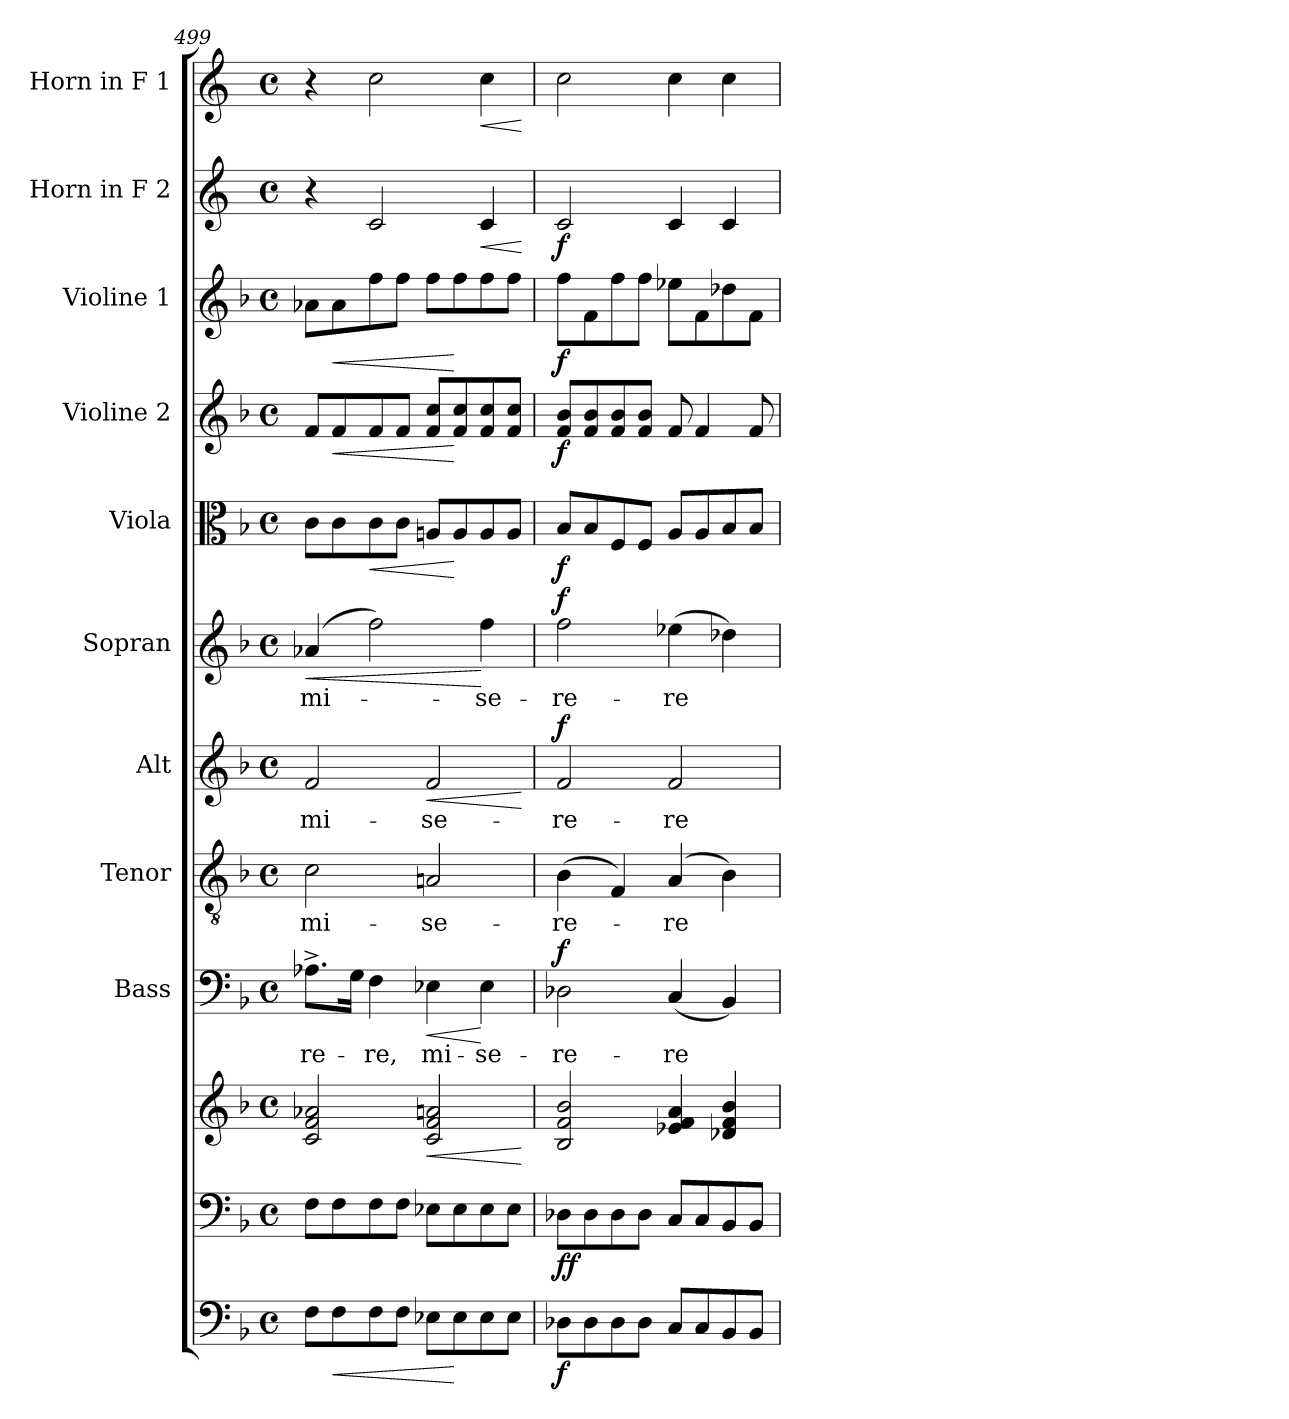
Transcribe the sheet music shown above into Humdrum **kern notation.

**kern	**dynam	**kern	**kern	**dynam	**kern	**text	**dynam	**kern	**text	**kern	**text	**dynam	**kern	**text	**dynam	**kern	**dynam	**kern	**dynam	**kern	**dynam	**kern	**dynam	**kern	**dynam
*part11	*part11	*part10	*part10	*part10	*part9	*part9	*part9	*part8	*part8	*part7	*part7	*part7	*part6	*part6	*part6	*part5	*part5	*part4	*part4	*part3	*part3	*part2	*part2	*part1	*part1
*staff12	*staff12	*staff11	*staff10	*staff10/11	*staff9	*staff9	*staff9	*staff8	*staff8	*staff7	*staff7	*staff7	*staff6	*staff6	*staff6	*staff5	*staff5	*staff4	*staff4	*staff3	*staff3	*staff2	*staff2	*staff1	*staff1
*	*	*	*	*	*I"Bass	*	*	*I"Tenor	*	*I"Alt	*	*	*I"Sopran	*	*	*I"Viola	*	*I"Violine 2	*	*I"Violine 1	*	*I"Horn in F 2	*	*I"Horn in F 1	*
*	*	*	*	*	*I'B.	*	*	*I'T.	*	*I'A.	*	*	*I'S.	*	*	*I'Vla.	*	*I'Vl. 2	*	*I'Vl. 1	*	*	*	*	*
!!LO:PB:g=z
*clefF4	*	*clefF4	*clefG2	*	*clefF4	*	*	*clefGv2	*	*clefG2	*	*	*clefG2	*	*	*clefC3	*	*clefG2	*	*clefG2	*	*clefG2	*	*clefG2	*
*ITrd7c12	*	*	*	*	*	*	*	*	*	*	*	*	*	*	*	*	*	*	*	*	*	*ITrd4c7	*	*ITrd4c7	*
*k[b-]	*	*k[b-]	*k[b-]	*	*k[b-]	*	*	*k[b-]	*	*k[b-]	*	*	*k[b-]	*	*	*k[b-]	*	*k[b-]	*	*k[b-]	*	*k[b-]	*	*k[b-]	*
*F:	*	*F:	*F:	*	*F:	*	*	*F:	*	*F:	*	*	*F:	*	*	*F:	*	*F:	*	*F:	*	*F:	*	*F:	*
*M4/4	*	*M4/4	*M4/4	*	*M4/4	*	*	*M4/4	*	*M4/4	*	*	*M4/4	*	*	*M4/4	*	*M4/4	*	*M4/4	*	*M4/4	*	*M4/4	*
*met(c)	*	*met(c)	*met(c)	*	*met(c)	*	*	*met(c)	*	*met(c)	*	*	*met(c)	*	*	*met(c)	*	*met(c)	*	*met(c)	*	*met(c)	*	*met(c)	*
=499	=499	=499	=499	=499	=499	=499	=499	=499	=499	=499	=499	=499	=499	=499	=499	=499	=499	=499	=499	=499	=499	=499	=499	=499	=499
!	!	!	!	!	!	!LO:LY:b	!	!	!LO:LY:b	!	!LO:LY:b	!	!	!LO:LY:b	!LO:HP:b	!	!	!	!	!	!	!	!	!	!
8FF\L	.	8F\L	2c/ 2f/ 2a-X/	.	8.A-X^>\L	-re-	.	2c\	mi-	2f/	mi-	.	(4a-X/	mi-	<	8c\L	.	8f/L	.	8a-X\L	.	4r	.	4r	.
!	!LO:HP:b	!	!	!	!	!	!	!	!	!	!	!	!	!	!	!	!	!	!LO:HP:b	!	!LO:HP:b	!	!	!	!
8FF\	<	8F\	.	.	.	.	.	.	.	.	.	.	.	.	.	8c\	.	8f/	<	8a-\	<	.	.	.	.
.	.	.	.	.	16G\Jk	.	.	.	.	.	.	.	.	.	.	.	.	.	.	.	.	.	.	.	.
!	!	!	!	!	!	!LO:LY:b	!	!	!	!	!	!	!	!	!	!	!LO:HP:b	!	!	!	!	!	!	!	!
8FF\	.	8F\	.	.	4F\	-re,	.	.	.	.	.	.	2ff\)	.	.	8c\	<	8f/	.	8ff\	.	2F/	.	2f\	.
8FF\J	.	8F\J	.	.	.	.	.	.	.	.	.	.	.	.	.	8c\J	.	8f/J	.	8ff\J	.	.	.	.	.
!	!	!	!	!LO:HP:b	!	!LO:LY:b	!LO:HP:b	!	!LO:LY:b	!	!LO:LY:b	!LO:HP:b	!	!	!	!	!	!	!	!	!	!	!	!	!
8EE-X\L	.	8E-X\L	2c/ 2f/ 2an/	<	4E-X\	mi-	<	2An/	-se-	2f/	-se-	<	.	.	.	8An/L	.	8f/ 8cc/L	.	8ff\L	.	.	.	.	.
8EE-\	[	8E-\	.	.	.	.	.	.	.	.	.	.	.	.	.	8A/	[	8f/ 8cc/	[	8ff\	[	.	.	.	.
!	!	!	!	!	!	!LO:LY:b	!	!	!	!	!	!	!	!LO:LY:b	!	!	!	!	!	!	!	!	!LO:HP:b	!	!LO:HP:b
8EE-\	.	8E-\	.	.	4E-\	-se-	[	.	.	.	.	.	4ff\	-se-	[	8A/	.	8f/ 8cc/	.	8ff\	.	4F/	<	4f\	<
8EE-\J	.	8E-\J	.	.	.	.	.	.	.	.	.	.	.	.	.	8A/J	.	8f/ 8cc/J	.	8ff\J	.	.	.	.	.
.	.	.	.	[	.	.	.	.	.	.	.	[	.	.	.	.	.	.	.	.	.	.	[	.	[
=500	=500	=500	=500	=500	=500	=500	=500	=500	=500	=500	=500	=500	=500	=500	=500	=500	=500	=500	=500	=500	=500	=500	=500	=500	=500
!	!LO:DY:b	!	!	!LO:DY:b=2	!	!LO:LY:b	!	!	!LO:LY:b	!	!LO:LY:b	!	!	!LO:LY:b	!	!	!	!	!	!	!	!	!	!	!
!	!	!	!	!LO:DY:n=1:b	!	!	!LO:DY:a	!	!	!	!	!LO:DY:a	!	!	!LO:DY:a	!	!LO:DY:b	!	!LO:DY:b	!	!LO:DY:b	!	!LO:DY:b	!	!
8DD-X\L	f	8D-X\L	2B-/ 2f/ 2b-/	f f	2D-X\	-re-	f	(>4B-\	-re-	2f/	-re-	f	2ff\	-re-	f	8B-/L	f	8f/ 8b-/L	f	8ff\L	f	2F/	f	2f\	.
8DD-\	.	8D-\	.	.	.	.	.	.	.	.	.	.	.	.	.	8B-/	.	8f/ 8b-/	.	8f\	.	.	.	.	.
8DD-\	.	8D-\	.	.	.	.	.	4F/)	.	.	.	.	.	.	.	8F/	.	8f/ 8b-/	.	8ff\	.	.	.	.	.
8DD-\J	.	8D-\J	.	.	.	.	.	.	.	.	.	.	.	.	.	8F/J	.	8f/ 8b-/J	.	8ff\J	.	.	.	.	.
!	!	!	!	!	!	!LO:LY:b	!	!	!LO:LY:b	!	!LO:LY:b	!	!	!LO:LY:b	!	!	!	!	!	!	!	!	!	!	!
8CC/L	.	8C/L	4e-X/ 4f/ 4a/	.	(<4C/	-re	.	(4A/	-re	2f/	-re	.	(>4ee-X\	-re	.	8A/L	.	8f/	.	8ee-X\L	.	4F/	.	4f\	.
8CC/	.	8C/	.	.	.	.	.	.	.	.	.	.	.	.	.	8A/	.	4f/	.	8f\	.	.	.	.	.
8BBB-/	.	8BB-/	4d-X/ 4f/ 4b-/	.	4BB-/)	.	.	4B-\)	.	.	.	.	4dd-X\)	.	.	8B-/	.	.	.	8dd-X\	.	4F/	.	4f\	.
8BBB-/J	.	8BB-/J	.	.	.	.	.	.	.	.	.	.	.	.	.	8B-/J	.	8f/	.	8f\J	.	.	.	.	.
=	=	=	=	=	=	=	=	=	=	=	=	=	=	=	=	=	=	=	=	=	=	=	=	=	=
*-	*-	*-	*-	*-	*-	*-	*-	*-	*-	*-	*-	*-	*-	*-	*-	*-	*-	*-	*-	*-	*-	*-	*-	*-	*-
